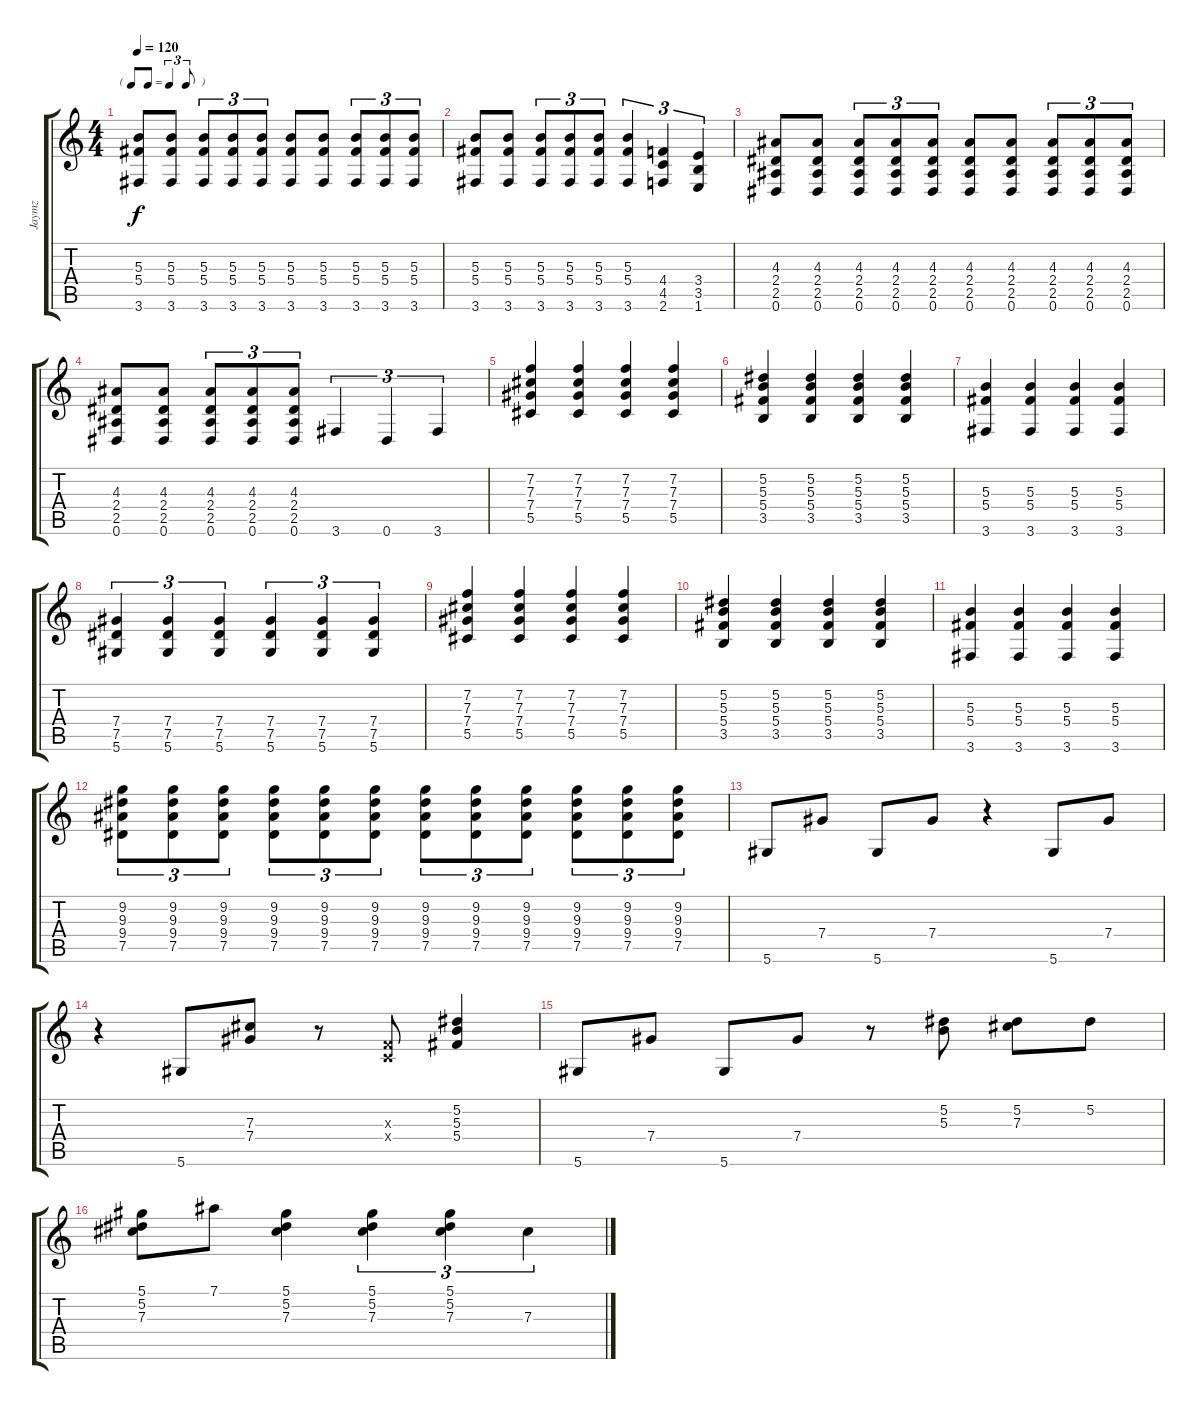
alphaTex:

\track ("Jaymz" "Jaymz") {instrument overdrivenguitar}
\staff {score tabs}
\tuning (Eb4 Bb3 Gb3 Db3 Ab2 Eb2) {hide}
\ts (4 4)
\tf triplet8th
\tempo 120
\clef g2
\ks c
(5.3 5.4 3.6).8{dy f} (5.3 5.4 3.6).8 (5.3 5.4 3.6).8{tu (3 2)} (5.3 5.4 3.6).8{tu (3 2)} (5.3 5.4 3.6).8{tu (3 2)} (5.3 5.4 3.6).8 (5.3 5.4 3.6).8 (5.3 5.4 3.6).8{tu (3 2)} (5.3 5.4 3.6).8{tu (3 2)} (5.3 5.4 3.6).8{tu (3 2)} |
(5.3 5.4 3.6).8 (5.3 5.4 3.6).8 (5.3 5.4 3.6).8{tu (3 2)} (5.3 5.4 3.6).8{tu (3 2)} (5.3 5.4 3.6).8{tu (3 2)} (5.3 5.4 3.6).4{tu (3 2)} (4.4 4.5 2.6).4{tu (3 2)} (3.4 3.5 1.6).4{tu (3 2)} |
(4.3 2.4 2.5 0.6).8 (4.3 2.4 2.5 0.6).8 (4.3 2.4 2.5 0.6).8{tu (3 2)} (4.3 2.4 2.5 0.6).8{tu (3 2)} (4.3 2.4 2.5 0.6).8{tu (3 2)} (4.3 2.4 2.5 0.6).8 (4.3 2.4 2.5 0.6).8 (4.3 2.4 2.5 0.6).8{tu (3 2)} (4.3 2.4 2.5 0.6).8{tu (3 2)} (4.3 2.4 2.5 0.6).8{tu (3 2)} |
(4.3 2.4 2.5 0.6).8 (4.3 2.4 2.5 0.6).8 (4.3 2.4 2.5 0.6).8{tu (3 2)} (4.3 2.4 2.5 0.6).8{tu (3 2)} (4.3 2.4 2.5 0.6).8{tu (3 2)} 3.6.4{tu (3 2)} 0.6.4{tu (3 2)} 3.6.4{tu (3 2)} |
(7.2 7.3 7.4 5.5).4 (7.2 7.3 7.4 5.5).4 (7.2 7.3 7.4 5.5).4 (7.2 7.3 7.4 5.5).4 |
(5.2 5.3 5.4 3.5).4 (5.2 5.3 5.4 3.5).4 (5.2 5.3 5.4 3.5).4 (5.2 5.3 5.4 3.5).4 |
(5.3 5.4 3.6).4 (5.3 5.4 3.6).4 (5.3 5.4 3.6).4 (5.3 5.4 3.6).4 |
(7.4 7.5 5.6).4{tu (3 2)} (7.4 7.5 5.6).4{tu (3 2)} (7.4 7.5 5.6).4{tu (3 2)} (7.4 7.5 5.6).4{tu (3 2)} (7.4 7.5 5.6).4{tu (3 2)} (7.4 7.5 5.6).4{tu (3 2)} |
(7.2 7.3 7.4 5.5).4 (7.2 7.3 7.4 5.5).4 (7.2 7.3 7.4 5.5).4 (7.2 7.3 7.4 5.5).4 |
(5.2 5.3 5.4 3.5).4 (5.2 5.3 5.4 3.5).4 (5.2 5.3 5.4 3.5).4 (5.2 5.3 5.4 3.5).4 |
(5.3 5.4 3.6).4 (5.3 5.4 3.6).4 (5.3 5.4 3.6).4 (5.3 5.4 3.6).4 |
(9.2 9.3 9.4 7.5).8{tu (3 2)} (9.2 9.3 9.4 7.5).8{tu (3 2)} (9.2 9.3 9.4 7.5).8{tu (3 2)} (9.2 9.3 9.4 7.5).8{tu (3 2)} (9.2 9.3 9.4 7.5).8{tu (3 2)} (9.2 9.3 9.4 7.5).8{tu (3 2)} (9.2 9.3 9.4 7.5).8{tu (3 2)} (9.2 9.3 9.4 7.5).8{tu (3 2)} (9.2 9.3 9.4 7.5).8{tu (3 2)} (9.2 9.3 9.4 7.5).8{tu (3 2)} (9.2 9.3 9.4 7.5).8{tu (3 2)} (9.2 9.3 9.4 7.5).8{tu (3 2)} |
5.6.8 7.4.8 5.6.8 7.4.8 r.4 5.6.8 7.4.8 |
r.4 5.6.8 (7.3 7.4).8 r.8 (-1.3{x} -1.4{x}).8 (5.2 5.3 5.4).4 |
5.6.8 7.4.8 5.6.8 7.4.8 r.8 (5.2 5.3).8 (5.2 7.3).8 5.2.8 |
(5.1 5.2 7.3).8 7.1.8 (5.1 5.2 7.3).4 (5.1 5.2 7.3).4{tu (3 2)} (5.1 5.2 7.3).4{tu (3 2)} 7.3.4{tu (3 2)}
